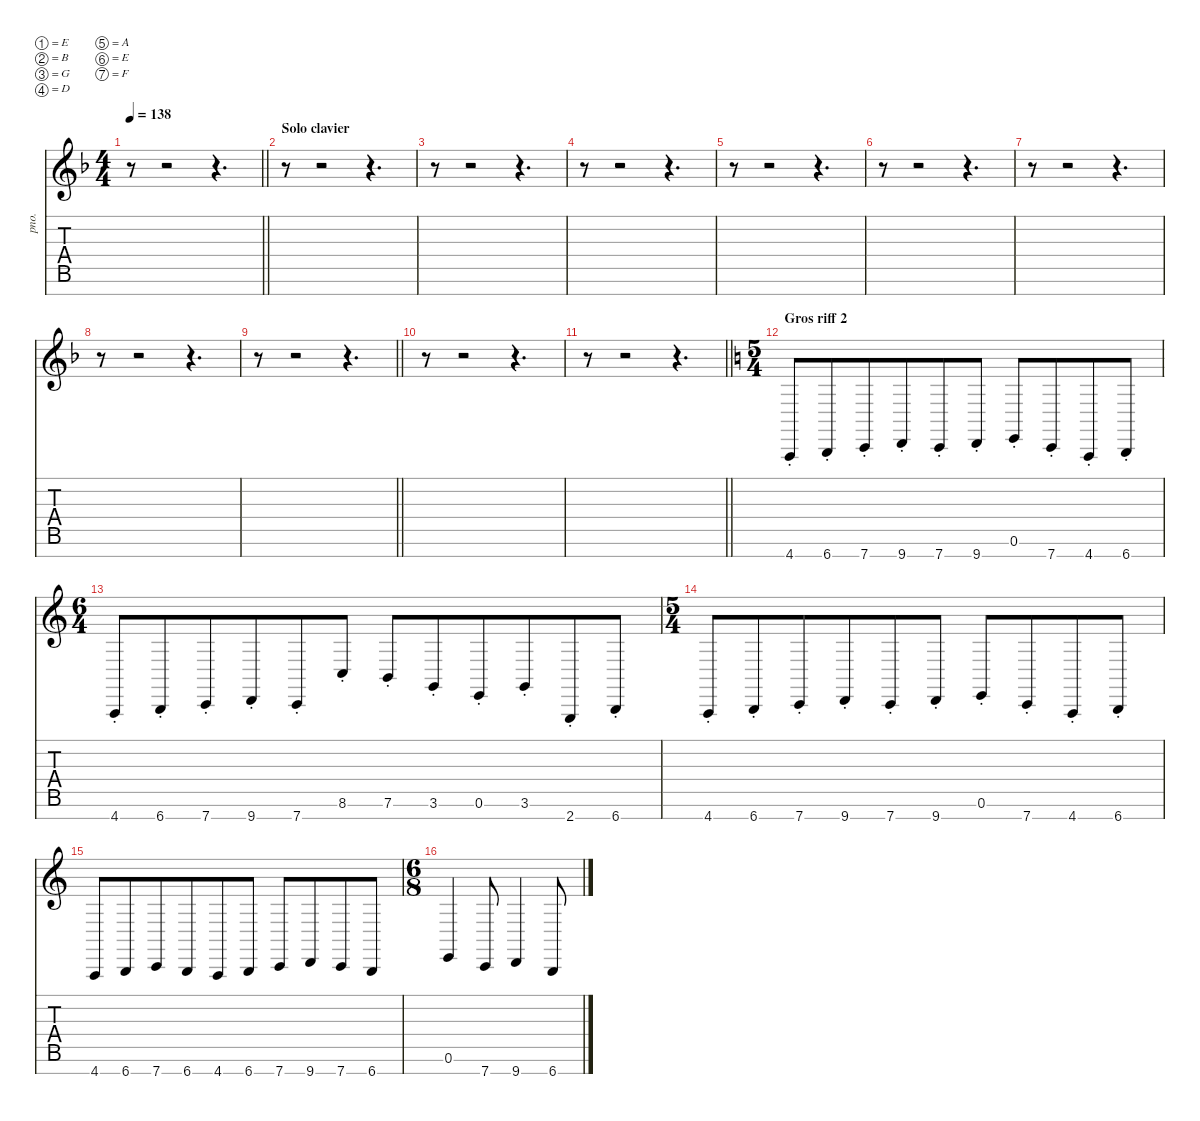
\defaultSystemsLayout 4
\hideDynamics
\bracketExtendMode nobrackets
\track ("Clavier" "pno.") {instrument acousticgrandpiano}
\staff {score tabs}
\tuning (E4 B3 G3 D3 A2 E2 F1)
\ts (4 4)
\tempo 138
\clef g2
\barLineRight lightlight
\ks dminor
r.8{dy f} r.2 r.4{d} |
\section ("" "Solo clavier")
r.8 r.2 r.4{d} |
r.8 r.2 r.4{d} |
r.8 r.2 r.4{d} |
r.8 r.2 r.4{d} |
r.8 r.2 r.4{d} |
r.8 r.2 r.4{d} |
r.8 r.2 r.4{d} |
\barLineRight lightlight
r.8 r.2 r.4{d} |
r.8 r.2 r.4{d} |
\barLineRight lightlight
r.8 r.2 r.4{d} |
\ts (5 4)
\beaming (8 6 4)
\section ("" "Gros riff 2")
\ks aminor
4.7{st}.8{instrument acousticgrandpiano} 6.7{st}.8 7.7{st}.8 9.7{st}.8 7.7{st}.8 9.7{st}.8 0.6{st}.8 7.7{st}.8 4.7{st}.8 6.7{st}.8 |
\ts (6 4)
\beaming (8 6 6)
4.7{st}.8 6.7{st}.8 7.7{st}.8 9.7{st}.8 7.7{st}.8 8.6{st}.8 7.6{st}.8 3.6{st}.8 0.6{st}.8 3.6{st}.8 2.7{st}.8 6.7{st}.8 |
\ts (5 4)
\beaming (8 6 4)
4.7{st}.8 6.7{st}.8 7.7{st}.8 9.7{st}.8 7.7{st}.8 9.7{st}.8 0.6{st}.8 7.7{st}.8 4.7{st}.8 6.7{st}.8 |
4.7.8 6.7.8 7.7.8 6.7.8 4.7.8 6.7.8 7.7.8 9.7.8 7.7.8 6.7.8 |
\ts (6 8)
\beaming (8 3 3)
0.6.4 7.7.8 9.7.4 6.7.8
